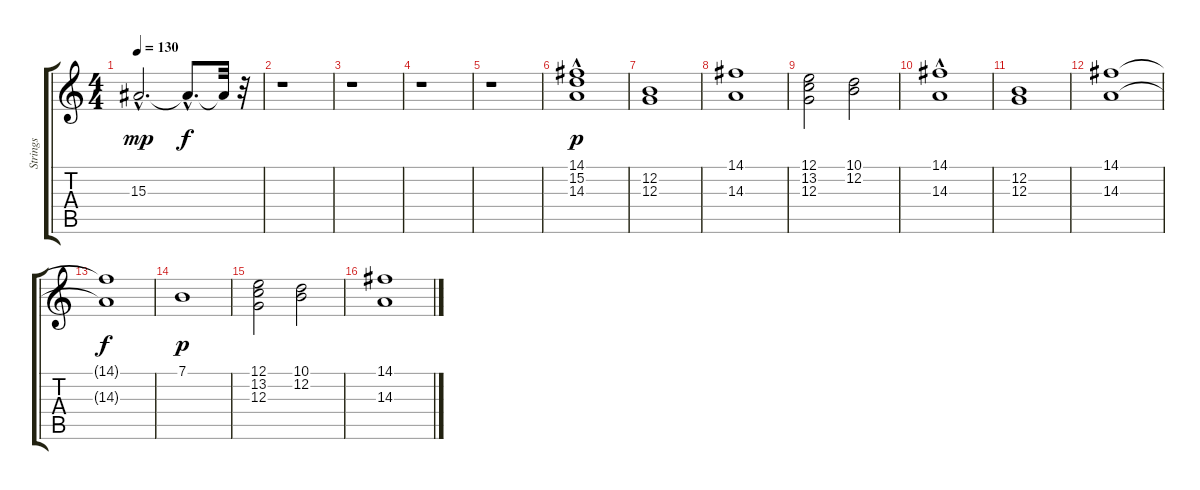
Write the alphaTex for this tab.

\track ("Strings" "Strings") {instrument tremolostrings}
\staff {score tabs}
\tuning (E4 B3 G3 D3 A2 E2) {hide}
\ts (4 4)
\tempo 130
\clef g2
\ks c
15.3{hac}.2{d dy mp} 15.3{hac t}.8{d dy f} 15.3{t}.32 r.32 |
r.1 |
r.1 |
r.1 |
r.1 |
(14.1{hac} 15.2 14.3).1{dy p} |
(12.2 12.3).1 |
(14.1 14.3).1 |
(12.1 13.2 12.3).2 (10.1 12.2).2 |
(14.1{hac} 14.3).1 |
(12.2 12.3).1 |
(14.1 14.3).1 |
(14.1{t} 14.3{t}).1{dy f} |
7.1.1{dy p} |
(12.1 13.2 12.3).2 (10.1 12.2).2 |
(14.1 14.3).1
